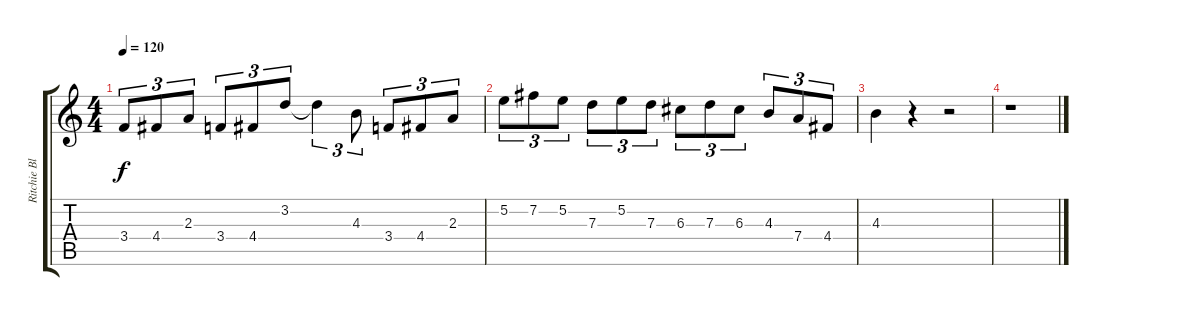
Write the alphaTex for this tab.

\track ("Ritchie Blackmore" "Ritchie Bl") {instrument overdrivenguitar}
\staff {score tabs}
\tuning (E4 B3 G3 D3 A2 E2) {hide}
\ts (4 4)
\tempo 120
\clef g2
\ks c
3.4.8{tu (3 2) dy f} 4.4.8{tu (3 2)} 2.3.8{tu (3 2)} 3.4.8{tu (3 2)} 4.4.8{tu (3 2)} 3.2.8{tu (3 2)} 3.2{t}.4{tu (3 2)} 4.3.8{tu (3 2)} 3.4.8{tu (3 2)} 4.4.8{tu (3 2)} 2.3.8{tu (3 2)} |
5.2.8{tu (3 2)} 7.2.8{tu (3 2)} 5.2.8{tu (3 2)} 7.3.8{tu (3 2)} 5.2.8{tu (3 2)} 7.3.8{tu (3 2)} 6.3.8{tu (3 2)} 7.3.8{tu (3 2)} 6.3.8{tu (3 2)} 4.3.8{tu (3 2)} 7.4.8{tu (3 2)} 4.4.8{tu (3 2)} |
4.3.4 r.4 r.2 |
r.1
